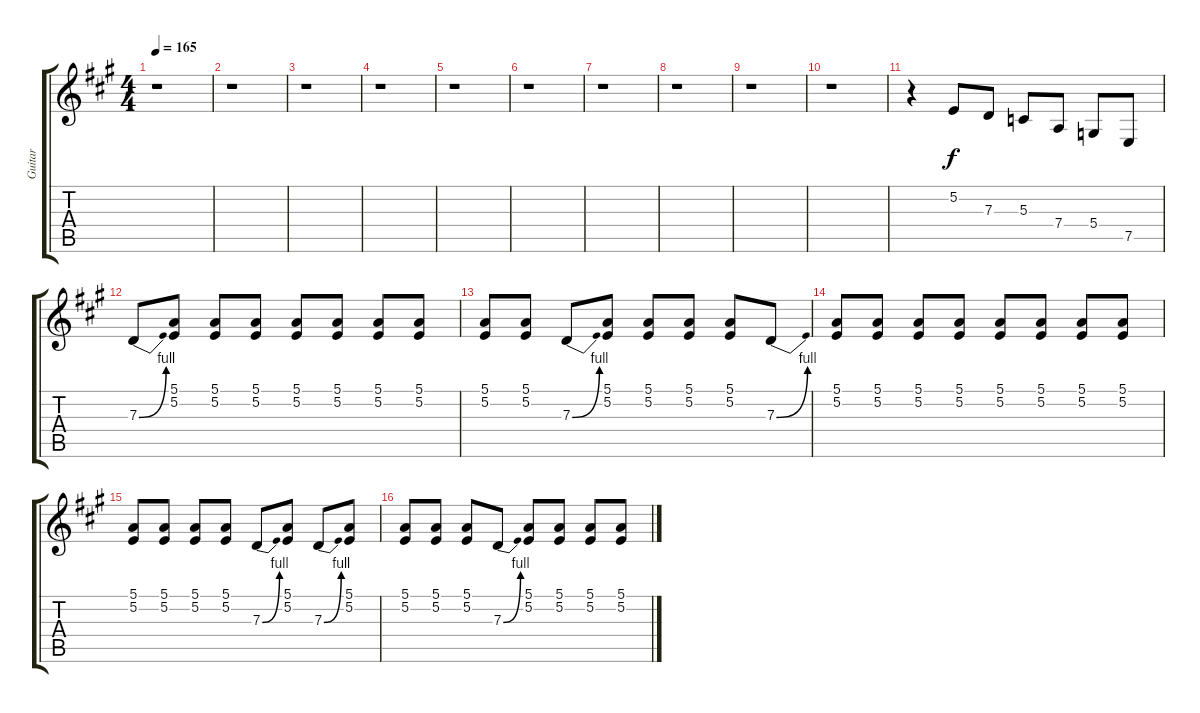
\track ("Guitar" "Guitar") {instrument lead2sawtooth}
\staff {score tabs}
\tuning (E4 B3 G3 D3 A2 E2) {hide}
\ts (4 4)
\tempo 165
\clef g2
\ks a
r.1{dy f} |
r.1 |
r.1 |
r.1 |
r.1 |
r.1 |
r.1 |
r.1 |
r.1 |
r.1 |
r.4 5.2.8 7.3.8 5.3.8 7.4.8 5.4.8 7.5.8 |
7.3{be (bend 0 0 60 4)}.8 (5.1 5.2).8 (5.1 5.2).8 (5.1 5.2).8 (5.1 5.2).8 (5.1 5.2).8 (5.1 5.2).8 (5.1 5.2).8 |
(5.1 5.2).8 (5.1 5.2).8 7.3{be (bend 0 0 60 4)}.8 (5.1 5.2).8 (5.1 5.2).8 (5.1 5.2).8 (5.1 5.2).8 7.3{be (bend 0 0 60 4)}.8 |
(5.1 5.2).8 (5.1 5.2).8 (5.1 5.2).8 (5.1 5.2).8 (5.1 5.2).8 (5.1 5.2).8 (5.1 5.2).8 (5.1 5.2).8 |
(5.1 5.2).8 (5.1 5.2).8 (5.1 5.2).8 (5.1 5.2).8 7.3{be (bend 0 0 60 4)}.8 (5.1 5.2).8 7.3{be (bend 0 0 60 4)}.8 (5.1 5.2).8 |
(5.1 5.2).8 (5.1 5.2).8 (5.1 5.2).8 7.3{be (bend 0 0 60 4)}.8 (5.1 5.2).8 (5.1 5.2).8 (5.1 5.2).8 (5.1 5.2).8
